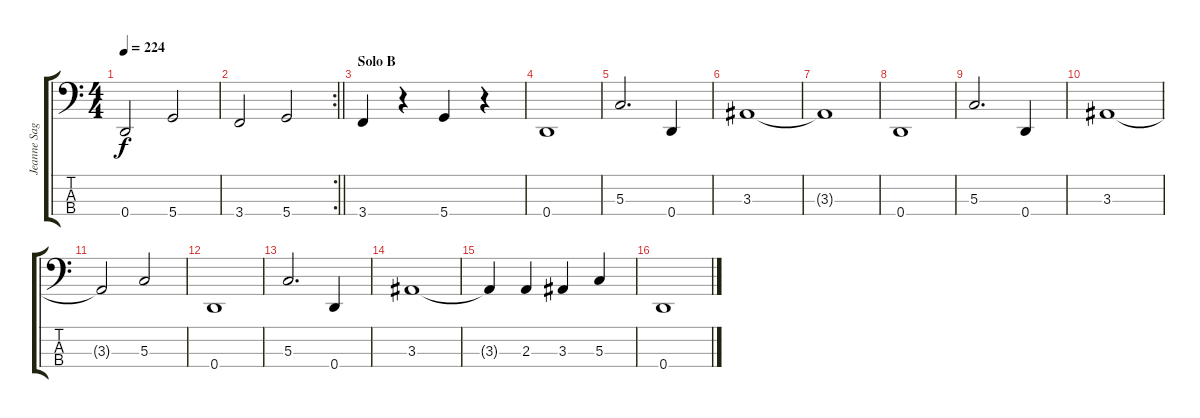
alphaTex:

\track ("Jeanne Sagan" "Jeanne Sag") {instrument electricbasspick}
\staff {score tabs}
\tuning (F2 C2 G1 D1) {hide}
\ts (4 4)
\tempo 224
\clef f4
\ks c
0.4.2{dy f} 5.4.2 |
\rc 2
\barLineRight lightlight
3.4.2 5.4.2 |
\section ("" "Solo B")
3.4.4 r.4 5.4.4 r.4 |
0.4.1 |
5.3.2{d} 0.4.4 |
3.3.1 |
3.3{t}.1 |
0.4.1 |
5.3.2{d} 0.4.4 |
3.3.1 |
3.3{t}.2 5.3.2 |
0.4.1 |
5.3.2{d} 0.4.4 |
3.3.1 |
3.3{t}.4 2.3.4 3.3.4 5.3.4 |
0.4.1
